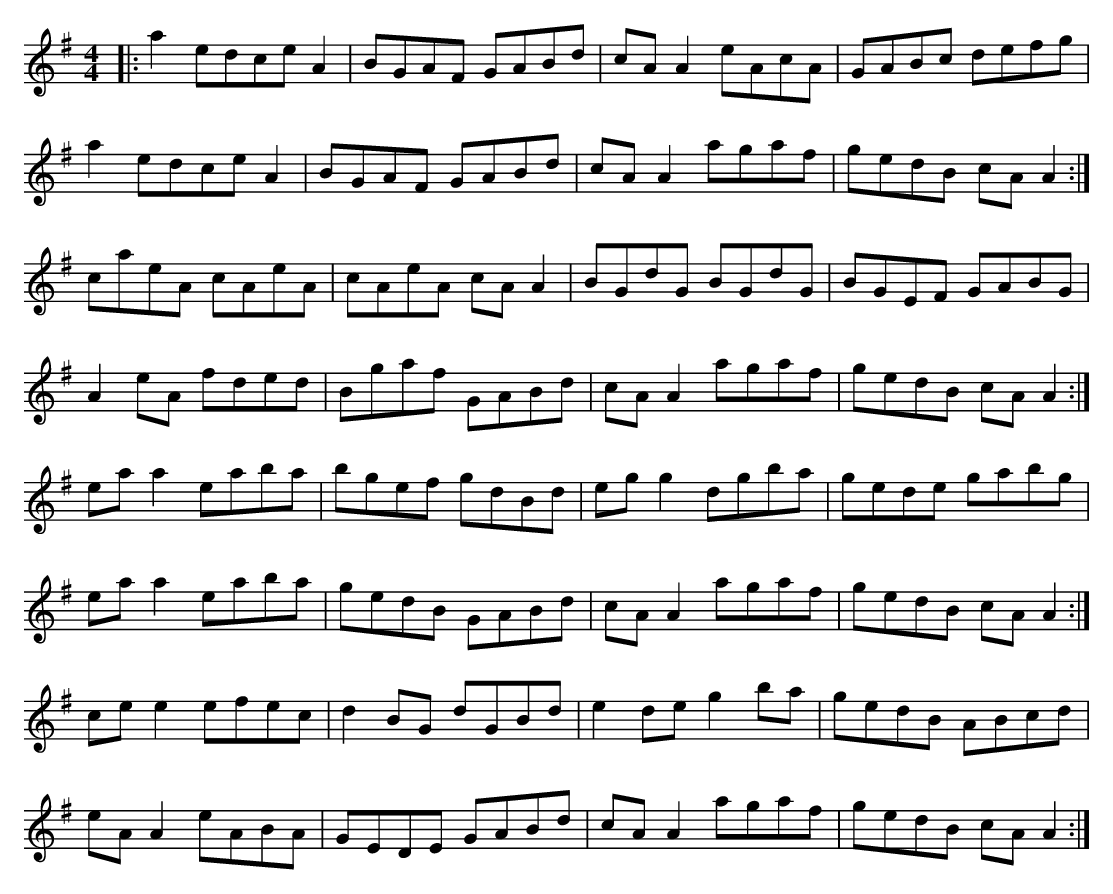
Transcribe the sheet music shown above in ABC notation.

X:1
M:4/4
K:Ador
|:a2 edce A2|BGAF GABd|cA A2 eAcA|GABc defg|
a2 edce A2|BGAF GABd|cA A2 agaf|gedB cA A2:|
caeA cAeA|cAeA cA A2|BGdG BGdG|BGEF GABG|
A2 eA fded|Bgaf GABd|cA A2 agaf|gedB cA A2:|
ea a2 eaba|bgef gdBd|eg g2 dgba|gede gabg|
ea a2 eaba|gedB GABd|cA A2 agaf|gedB cA A2:|
ce e2 efec|d2 BG dGBd|e2 de g2 ba|gedB ABcd|
eA A2 eABA|GEDE GABd|cA A2 agaf|gedB cA A2:|
